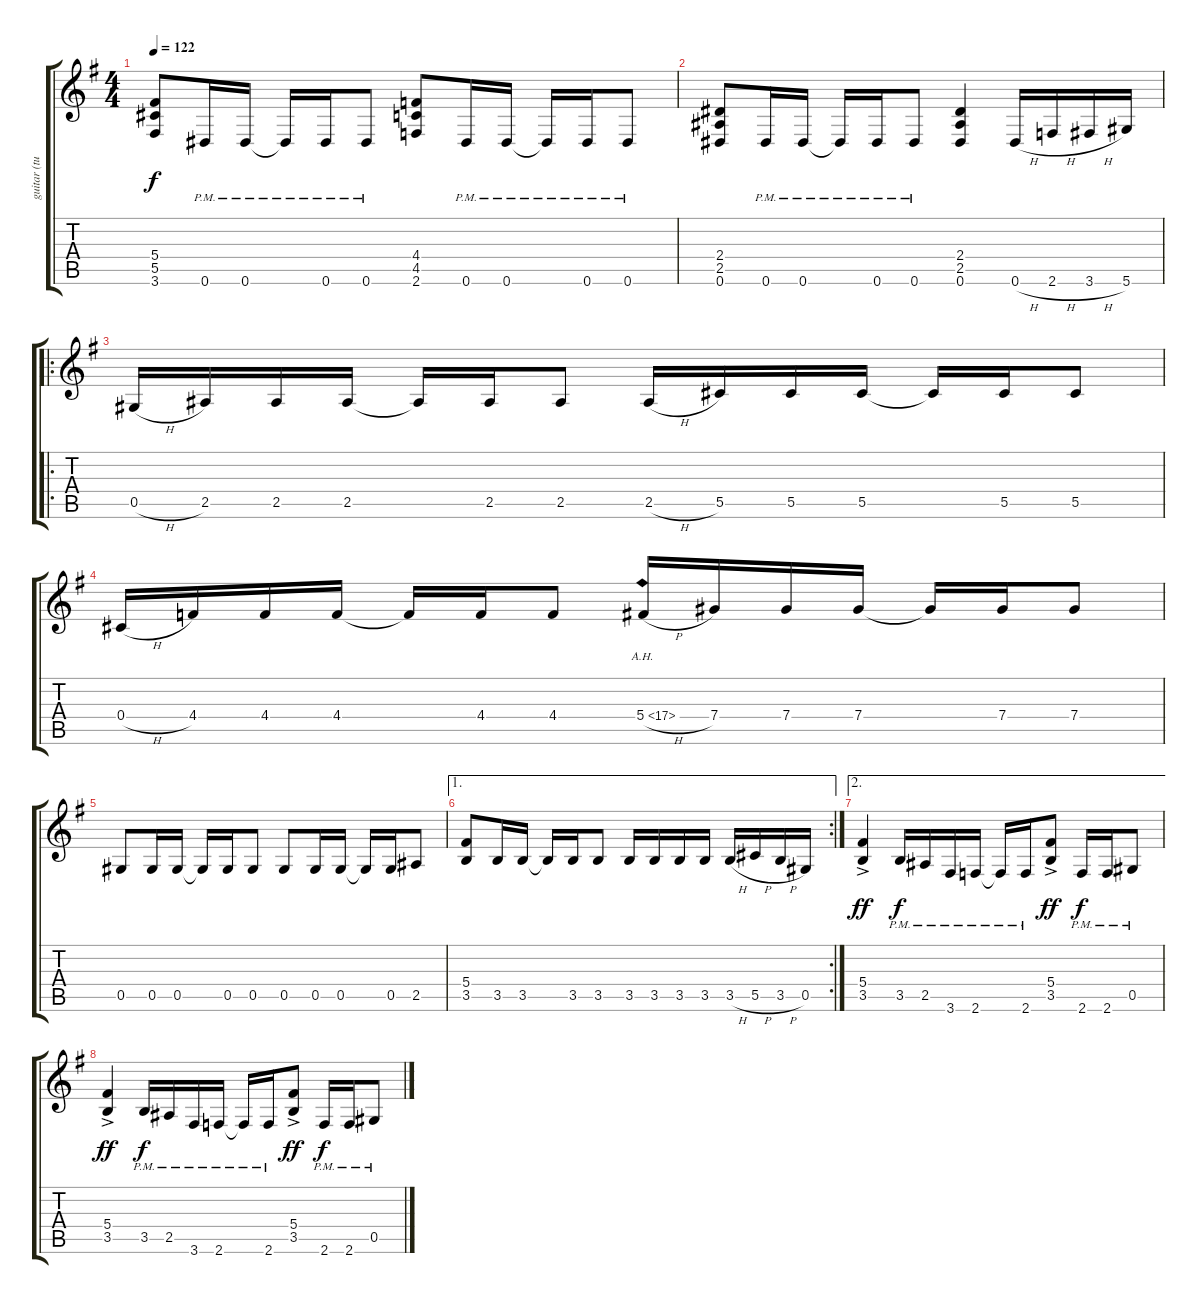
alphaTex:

\track ("guitar (tune to Eb)" "guitar (tu") {instrument distortionguitar}
\staff {score tabs}
\tuning (Eb4 Bb3 Gb3 Db3 Ab2 Eb2) {hide}
\ts (4 4)
\tempo 122
\clef g2
\ks g
(5.4 5.5 3.6).8{dy f} 0.6{pm}.16 0.6{pm}.16 0.6{pm t}.16 0.6{pm}.16 0.6{pm}.8 (4.4 4.5 2.6).8 0.6{pm}.16 0.6{pm}.16 0.6{pm t}.16 0.6{pm}.16 0.6{pm}.8 |
(2.4 2.5 0.6).8 0.6{pm}.16 0.6{pm}.16 0.6{pm t}.16 0.6{pm}.16 0.6{pm}.8 (2.4 2.5 0.6).4 0.6{h}.16 2.6{h}.16 3.6{h}.16 5.6.16 |
\ro
0.5{h}.16 2.5.16 2.5.16 2.5.16 2.5{t}.16 2.5.16 2.5.8 2.5{h}.16 5.5.16 5.5.16 5.5.16 5.5{t}.16 5.5.16 5.5.8 |
0.4{h}.16 4.4.16 4.4.16 4.4.16 4.4{t}.16 4.4.16 4.4.8 5.4{ah 12 h}.16 7.4.16 7.4.16 7.4.16 7.4{t}.16 7.4.16 7.4.8 |
0.5.8 0.5.16 0.5.16 0.5{t}.16 0.5.16 0.5.8 0.5.8 0.5.16 0.5.16 0.5{t}.16 0.5.16 2.5.8 |
\ae 1
\rc 2
(5.4 3.5).8 3.5.16 3.5.16 3.5{t}.16 3.5.16 3.5.8 3.5.16 3.5.16 3.5.16 3.5.16 3.5{h}.16 5.5{h}.16 3.5{h}.16 0.5.16 |
\ae 2
(5.4{ac} 3.5{ac}).4{dy ff} 3.5{pm}.16{dy f} 2.5{pm}.16 3.6{pm}.16 2.6{pm}.16 2.6{pm t}.16 2.6{pm}.16 (5.4{ac} 3.5{ac}).8{dy ff} 2.6{pm}.16{dy f} 2.6{pm}.16 0.5{pm}.8 |
(5.4{ac} 3.5{ac}).4{dy ff} 3.5{pm}.16{dy f} 2.5{pm}.16 3.6{pm}.16 2.6{pm}.16 2.6{pm t}.16 2.6{pm}.16 (5.4{ac} 3.5{ac}).8{dy ff} 2.6{pm}.16{dy f} 2.6{pm}.16 0.5{pm}.8
